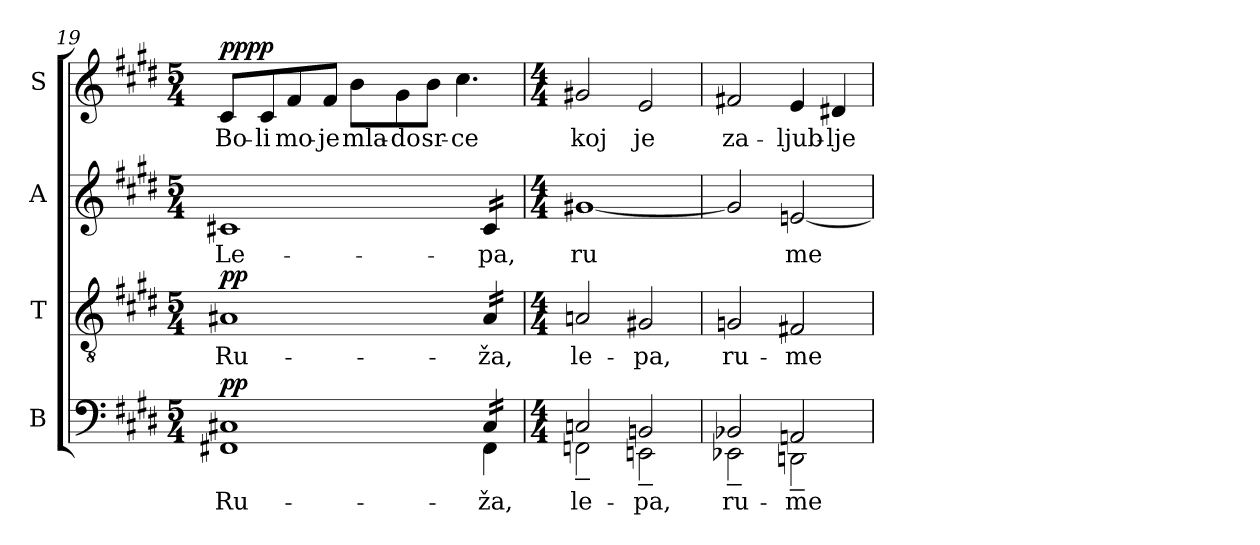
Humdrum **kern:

**kern	**text	**dynam	**kern	**text	**dynam	**kern	**text	**kern	**text	**dynam
*part4	*part4	*part4	*part3	*part3	*part3	*part2	*part2	*part1	*part1	*part1
*staff4	*staff4	*staff4	*staff3	*staff3	*staff3	*staff2	*staff2	*staff1	*staff1	*staff1
*I"B	*	*	*I"T	*	*	*I"A	*	*I"S	*	*
!!LO:PB:g=z
*clefF4	*	*	*clefGv2	*	*	*clefG2	*	*clefG2	*	*
*k[f#c#g#d#]	*	*	*k[f#c#g#d#]	*	*	*k[f#c#g#d#]	*	*k[f#c#g#d#]	*	*
*E:	*	*	*E:	*	*	*E:	*	*E:	*	*
*M5/4	*	*	*M5/4	*	*	*M5/4	*	*M5/4	*	*
=19	=19	=19	=19	=19	=19	=19	=19	=19	=19	=19
!	!LO:LY:b	!LO:DY:a	!	!LO:LY:b:cj	!LO:DY:a	!	!LO:LY:b:cj	!	!LO:LY:b:cj	!LO:DY:a
*^	*	*	*	*	*	*	*	*	*	*
!	!	!	!	!	!	!	!	!	!	!	!LO:DY:n=1:b
1C#X 1FF#X	1ryy	Ru-	pp	1A#X	Ru-	pp	1c#X	Le-	8c#/L	Bo-	pp pp
!	!	!	!	!	!	!	!	!	!	!LO:LY:b:cj	!
.	.	.	.	.	.	.	.	.	8c#/	-li	.
!	!	!	!	!	!	!	!	!	!	!LO:LY:b:cj	!
.	.	.	.	.	.	.	.	.	8f#/	mo-	.
!	!	!	!	!	!	!	!	!	!	!LO:LY:b:cj	!
.	.	.	.	.	.	.	.	.	8f#/J	-je	.
!	!	!	!	!	!	!	!	!	!	!LO:LY:b:cj	!
.	.	.	.	.	.	.	.	.	8b\L	mla-	.
!	!	!	!	!	!	!	!	!	!	!LO:LY:b:cj	!
.	.	.	.	.	.	.	.	.	8g#\	-do	.
!	!	!	!	!	!	!	!	!	!	!LO:LY:b:cj	!
.	.	.	.	.	.	.	.	.	8b\J	sr-	.
!	!	!	!	!	!	!	!	!	!	!LO:LY:b:cj	!
.	.	.	.	.	.	.	.	.	4.cc#\	-ce	.
!	!	!LO:LY:b	!	!	!LO:LY:b:cj	!	!	!LO:LY:b:cj	!	!	!
*tremolo	*	*	*	*	*	*	*	*	*	*	*
*	*	*	*	*tremolo	*	*	*	*	*	*	*
*	*	*	*	*	*	*	*tremolo	*	*	*	*
16C#/LL	4FF#\	-ža,	.	16A#/LL	-ža,	.	16c#/LL	-pa,	.	.	.
16C#/	.	.	.	16A#/	.	.	16c#/	.	.	.	.
16C#/	.	.	.	16A#/	.	.	16c#/	.	.	.	.
16C#/JJ	.	.	.	16A#/JJ	.	.	16c#/JJ	.	.	.	.
*	*	*	*	*	*	*	*Xtremolo	*	*	*	*
*	*	*	*	*Xtremolo	*	*	*	*	*	*	*
*Xtremolo	*	*	*	*	*	*	*	*	*	*	*
=20	=20	=20	=20	=20	=20	=20	=20	=20	=20	=20	=20
*M4/4	*	*	*	*M4/4	*	*	*M4/4	*	*M4/4	*	*
!	!	!LO:LY:b	!	!	!LO:LY:b:cj	!	!	!LO:LY:b:cj	!	!LO:LY:b:cj	!
2Cn/	2FFn~<\	le-	.	2An/	le-	.	[<1g#X	ru-	2g#X/	koj	.
!	!	!LO:LY:b	!	!	!LO:LY:b:cj	!	!	!	!	!LO:LY:b:cj	!
2BBn/	2EEn~<\	-pa,	.	2G#X/	-pa,	.	.	.	2e/	je	.
=21	=21	=21	=21	=21	=21	=21	=21	=21	=21	=21	=21
!	!	!LO:LY:b	!	!	!LO:LY:b:cj	!	!	!LO:LY:b:cj	!	!LO:LY:b:cj	!
2BB-X/	2EE-X~<\	ru-	.	2Gn/	ru-	.	2g#/]	--	2f#X/	za-	.
!	!	!LO:LY:b	!	!	!LO:LY:b:cj	!	!	!LO:LY:b:cj	!	!LO:LY:b:cj	!
2AAn/	2DDn~<\	-me-	.	2F#X/	-me-	.	[<2en/	-me-	4e/	-ljub-	.
!	!	!	!	!	!	!	!	!	!	!LO:LY:b:cj	!
.	.	.	.	.	.	.	.	.	4d#X/	-lje-	.
*v	*v	*	*	*	*	*	*	*	*	*	*
=	=	=	=	=	=	=	=	=	=	=
*-	*-	*-	*-	*-	*-	*-	*-	*-	*-	*-
